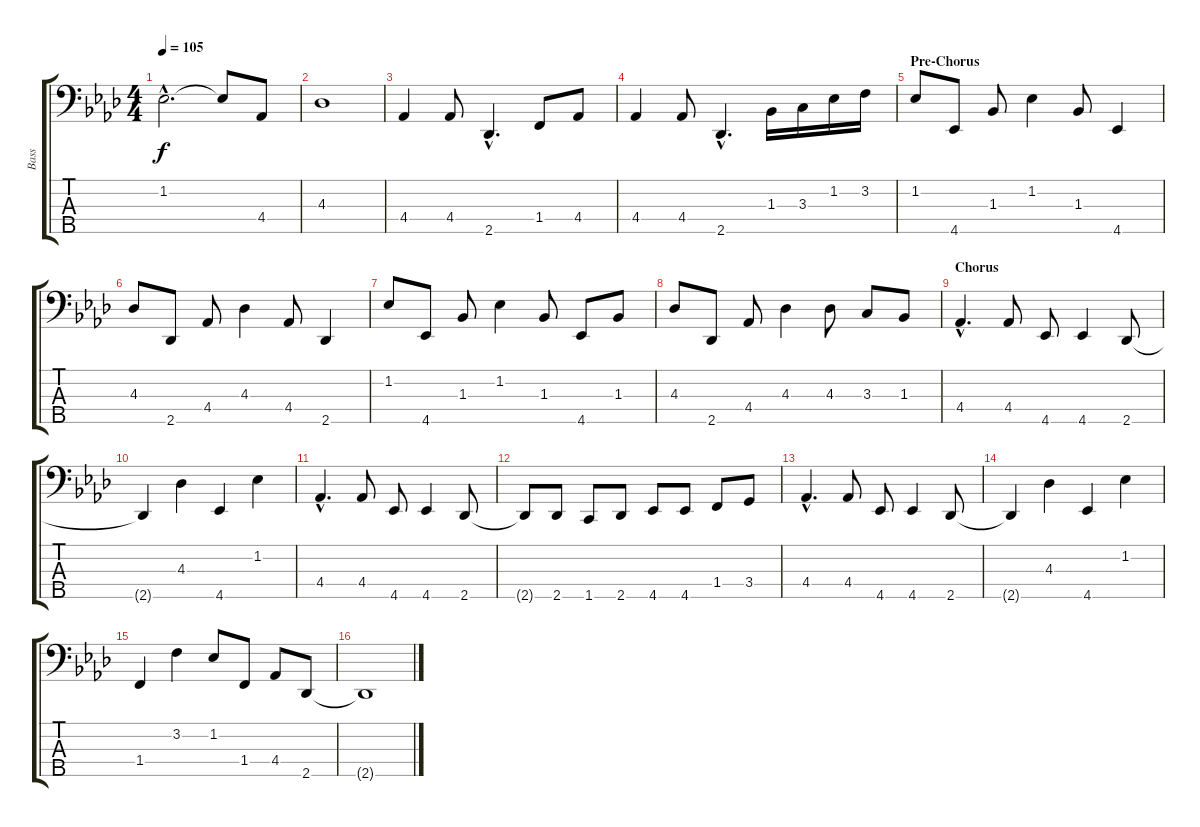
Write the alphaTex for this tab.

\track ("Bass" "Bass") {instrument electricbassfinger}
\staff {score tabs}
\tuning (G2 D2 A1 E1 B0) {hide}
\ts (4 4)
\tempo 105
\clef f4
\ks ab
1.2{hac}.2{d dy f} 1.2{t}.8 4.4.8 |
4.3.1 |
4.4.4 4.4.8 2.5{hac}.4{d} 1.4.8 4.4.8 |
4.4.4 4.4.8 2.5{hac}.4{d} 1.3.16 3.3.16 1.2.16 3.2.16 |
\section ("" "Pre-Chorus")
1.2.8 4.5.8 1.3.8 1.2.4 1.3.8 4.5.4 |
4.3.8 2.5.8 4.4.8 4.3.4 4.4.8 2.5.4 |
1.2.8 4.5.8 1.3.8 1.2.4 1.3.8 4.5.8 1.3.8 |
4.3.8 2.5.8 4.4.8 4.3.4 4.3.8 3.3.8 1.3.8 |
\section ("" "Chorus")
4.4{hac}.4{d} 4.4.8 4.5.8 4.5.4 2.5.8 |
2.5{t}.4 4.3.4 4.5.4 1.2.4 |
4.4{hac}.4{d} 4.4.8 4.5.8 4.5.4 2.5.8 |
2.5{t}.8 2.5.8 1.5.8 2.5.8 4.5.8 4.5.8 1.4.8 3.4.8 |
4.4{hac}.4{d} 4.4.8 4.5.8 4.5.4 2.5.8 |
2.5{t}.4 4.3.4 4.5.4 1.2.4 |
1.4.4 3.2.4 1.2.8 1.4.8 4.4.8 2.5.8 |
2.5{t}.1
